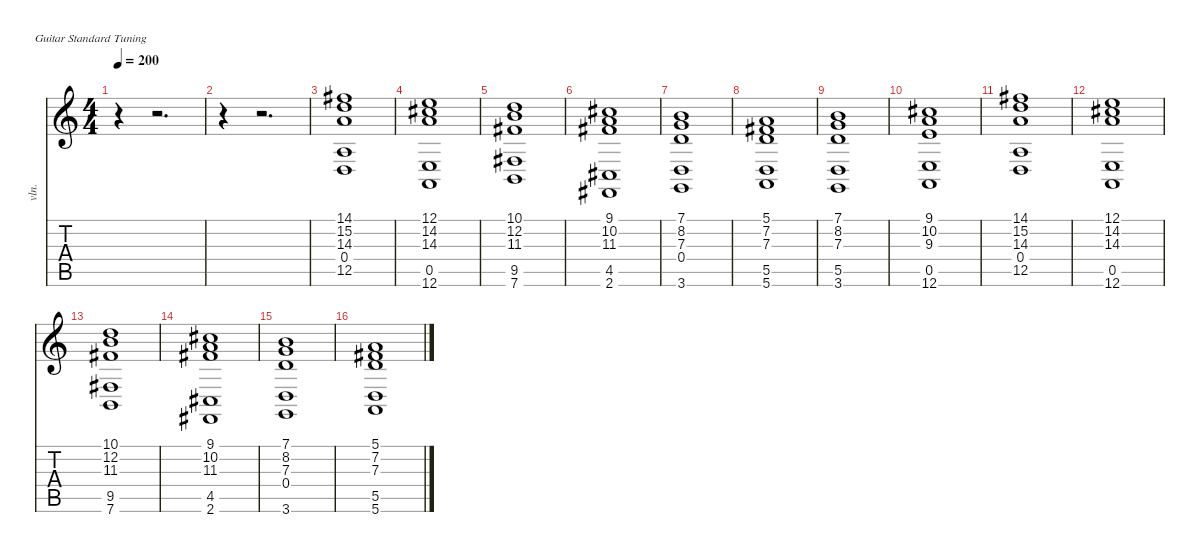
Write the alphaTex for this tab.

\defaultSystemsLayout 4
\hideDynamics
\bracketExtendMode nobrackets
\track ("High Soundy Thing" "vln.") {instrument synthstrings2}
\staff {score tabs}
\tuning (E4 B3 G3 D3 A2 E2)
\ts (4 4)
\tempo 200
\clef g2
\ks c
r.4{dy f} r.2{d} |
r.4 r.2{d} |
(14.1{acc #} 15.2 14.3 0.4 12.5).1 |
(12.1 14.2{acc #} 14.3 0.5 12.6).1 |
(10.1 12.2 11.3{acc #} 9.5{acc #} 7.6).1 |
(9.1{acc #} 10.2 11.3{acc #} 4.5{acc #} 2.6{acc #}).1 |
(7.1 8.2 7.3 0.4 3.6).1 |
(5.1 7.2{acc #} 7.3 5.5 5.6).1 |
(7.1 8.2 7.3 5.5 3.6).1 |
(9.1{acc #} 10.2 9.3 0.5 12.6).1 |
(14.1{acc #} 15.2 14.3 0.4 12.5).1 |
(12.1 14.2{acc #} 14.3 0.5 12.6).1 |
(10.1 12.2 11.3{acc #} 9.5{acc #} 7.6).1 |
(9.1{acc #} 10.2 11.3{acc #} 4.5{acc #} 2.6{acc #}).1 |
(7.1 8.2 7.3 0.4 3.6).1 |
(5.1 7.2{acc #} 7.3 5.5 5.6).1
